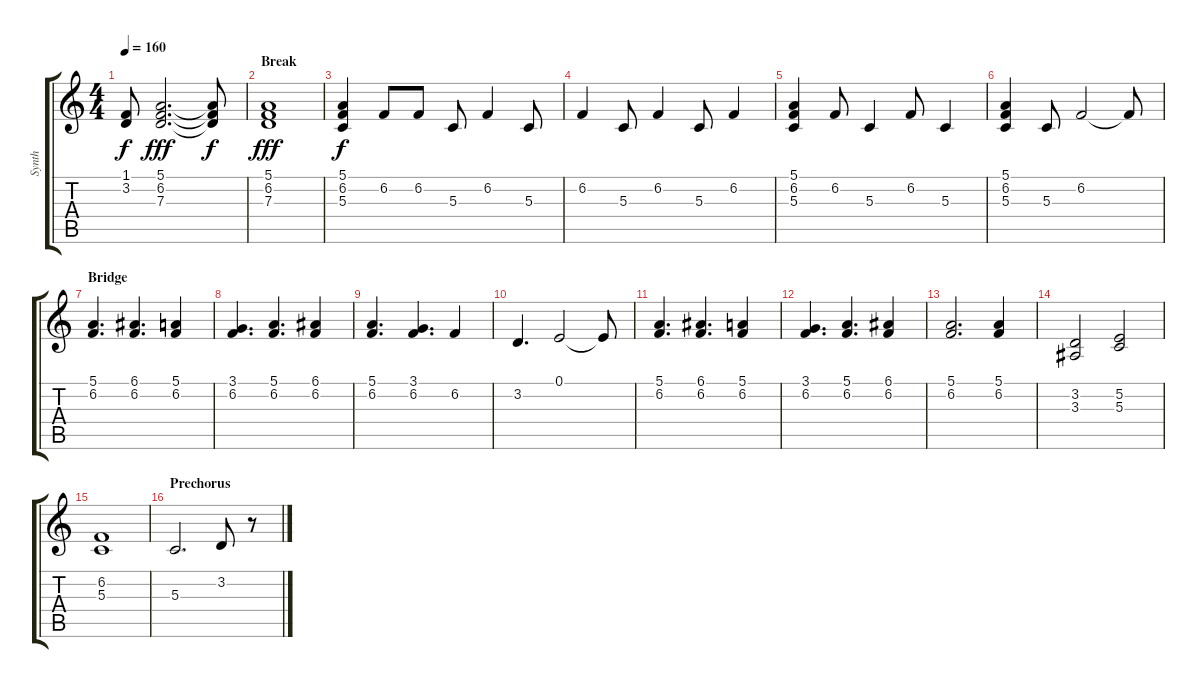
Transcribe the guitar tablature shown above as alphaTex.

\track ("Synth" "Synth") {instrument dulcimer}
\staff {score tabs}
\tuning (E4 B3 G3 D3 A2 E2) {hide}
\ts (4 4)
\tempo 160
\clef g2
\ks c
(1.1{t} 3.2{t}).8{dy f} (5.1 6.2 7.3).2{d dy fff} (5.1{t} 6.2{t} 7.3{t}).8{dy f} |
\section ("" "Break")
(5.1 6.2 7.3).1{dy fff} |
(5.1 6.2 5.3).4{dy f} 6.2.8 6.2.8 5.3.8 6.2.4 5.3.8 |
6.2.4 5.3.8 6.2.4 5.3.8 6.2.4 |
(5.1 6.2 5.3).4 6.2.8 5.3.4 6.2.8 5.3.4 |
(5.1 6.2 5.3).4 5.3.8 6.2.2 6.2{t}.8 |
\section ("" "Bridge")
(5.1 6.2).4{d} (6.1 6.2).4{d} (5.1 6.2).4 |
(3.1 6.2).4{d} (5.1 6.2).4{d} (6.1 6.2).4 |
(5.1 6.2).4{d} (3.1 6.2).4{d} 6.2.4 |
3.2.4{d} 0.1.2 0.1{t}.8 |
(5.1 6.2).4{d} (6.1 6.2).4{d} (5.1 6.2).4 |
(3.1 6.2).4{d} (5.1 6.2).4{d} (6.1 6.2).4 |
(5.1 6.2).2{d} (5.1 6.2).4 |
(3.2 3.3).2 (5.2 5.3).2 |
(6.2 5.3).1 |
\section ("" "Prechorus")
5.3.2{d} 3.2.8 r.8
